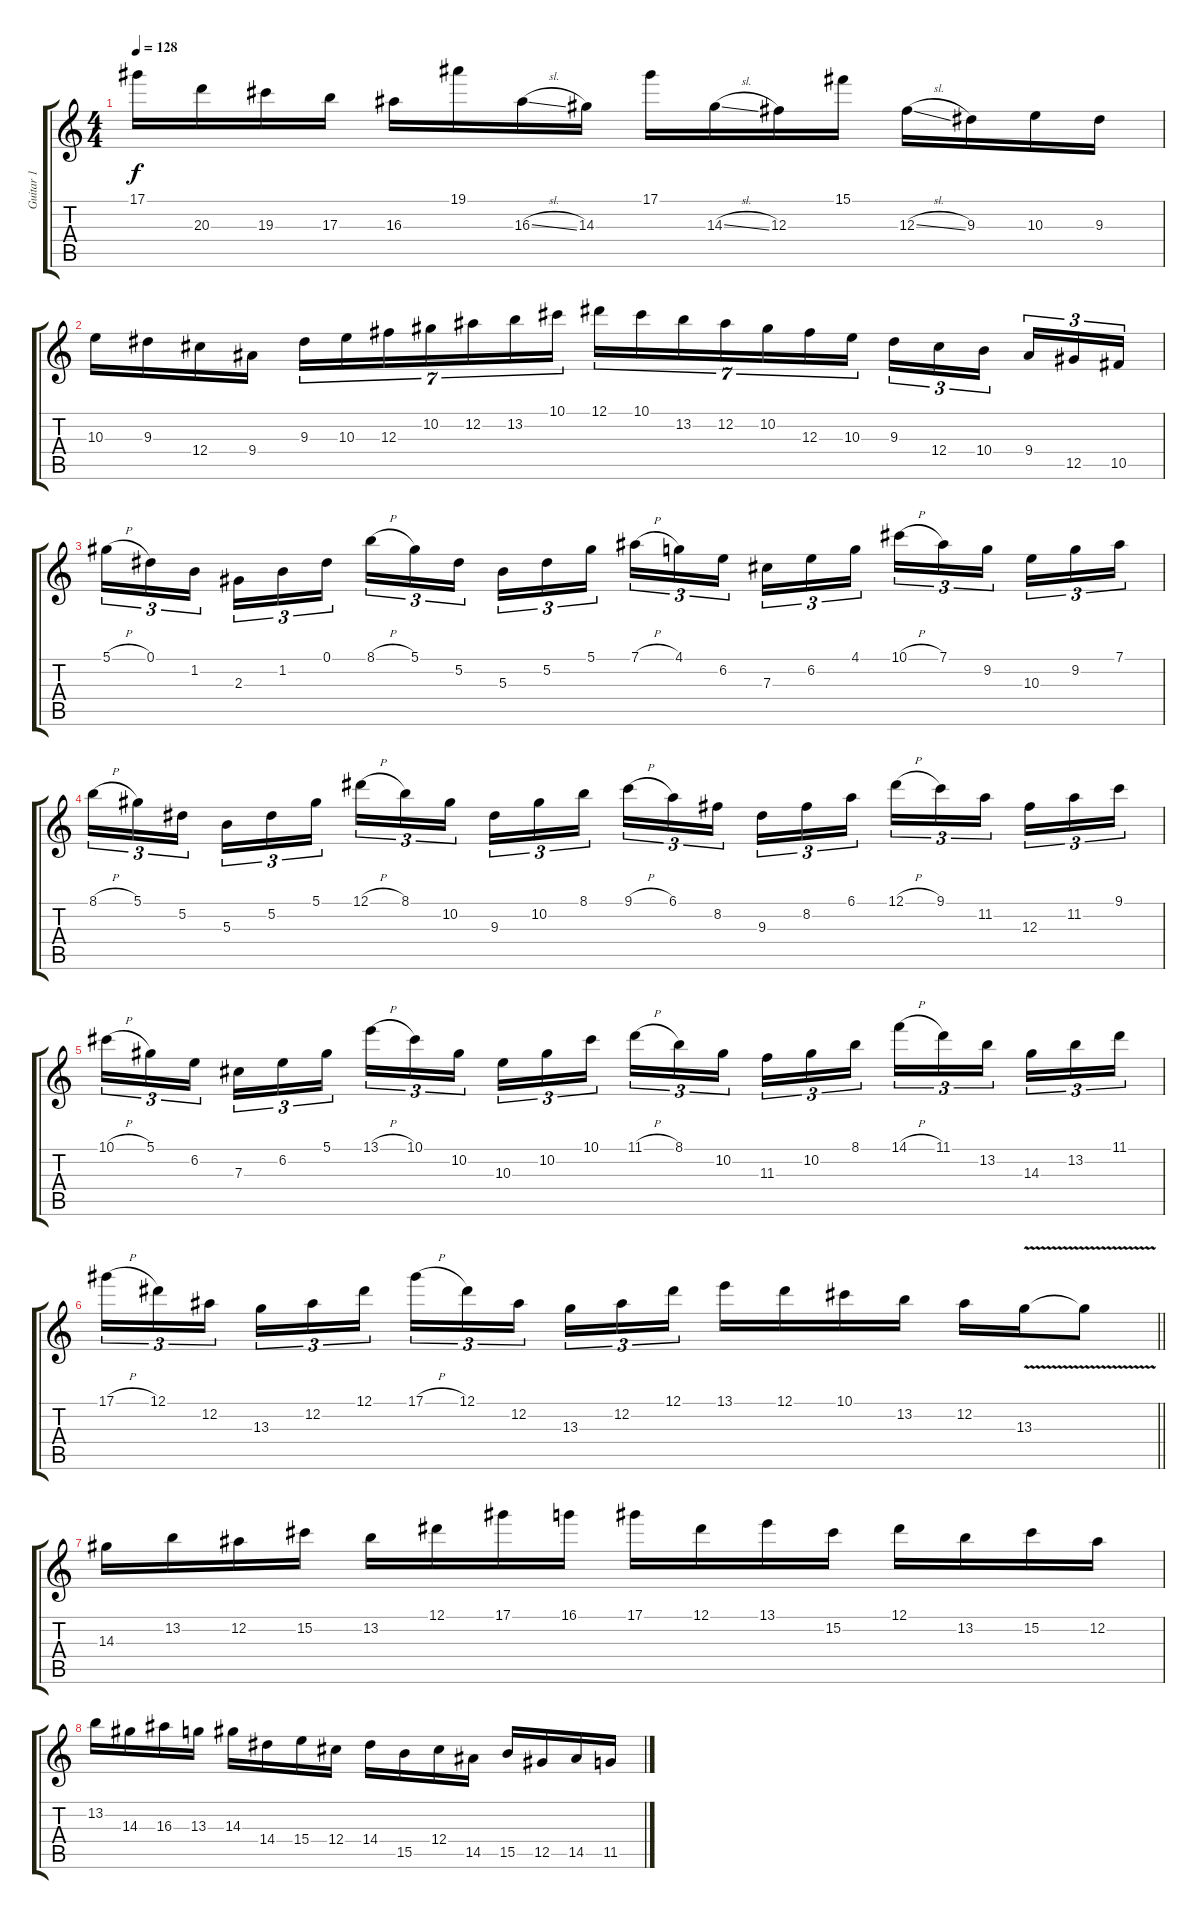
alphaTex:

\track ("Guitar 1" "Guitar 1") {instrument overdrivenguitar}
\staff {score tabs}
\tuning (Eb4 Bb3 Gb3 Db3 Ab2 Eb2) {hide}
\ts (4 4)
\tempo 128
\clef g2
\ks c
17.1.16{dy f} 20.3.16 19.3.16 17.3.16 16.3.16 19.1.16 16.3{sl}.16 14.3.16 17.1.16 14.3{sl}.16 12.3.16 15.1.16 12.3{sl}.16 9.3.16 10.3.16 9.3.16 |
10.3.16 9.3.16 12.4.16 9.4.16 9.3.16{tu (7 4)} 10.3.16{tu (7 4)} 12.3.16{tu (7 4)} 10.2.16{tu (7 4)} 12.2.16{tu (7 4)} 13.2.16{tu (7 4)} 10.1.16{tu (7 4)} 12.1.16{tu (7 4)} 10.1.16{tu (7 4)} 13.2.16{tu (7 4)} 12.2.16{tu (7 4)} 10.2.16{tu (7 4)} 12.3.16{tu (7 4)} 10.3.16{tu (7 4)} 9.3.16{tu (3 2)} 12.4.16{tu (3 2)} 10.4.16{tu (3 2) beam splitsecondary} 9.4.16{tu (3 2)} 12.5.16{tu (3 2)} 10.5.16{tu (3 2)} |
5.1{h}.16{tu (3 2)} 0.1.16{tu (3 2)} 1.2.16{tu (3 2) beam splitsecondary} 2.3.16{tu (3 2)} 1.2.16{tu (3 2)} 0.1.16{tu (3 2)} 8.1{h}.16{tu (3 2)} 5.1.16{tu (3 2)} 5.2.16{tu (3 2) beam splitsecondary} 5.3.16{tu (3 2)} 5.2.16{tu (3 2)} 5.1.16{tu (3 2)} 7.1{h}.16{tu (3 2)} 4.1.16{tu (3 2)} 6.2.16{tu (3 2) beam splitsecondary} 7.3.16{tu (3 2)} 6.2.16{tu (3 2)} 4.1.16{tu (3 2)} 10.1{h}.16{tu (3 2)} 7.1.16{tu (3 2)} 9.2.16{tu (3 2) beam splitsecondary} 10.3.16{tu (3 2)} 9.2.16{tu (3 2)} 7.1.16{tu (3 2)} |
8.1{h}.16{tu (3 2)} 5.1.16{tu (3 2)} 5.2.16{tu (3 2) beam splitsecondary} 5.3.16{tu (3 2)} 5.2.16{tu (3 2)} 5.1.16{tu (3 2)} 12.1{h}.16{tu (3 2)} 8.1.16{tu (3 2)} 10.2.16{tu (3 2) beam splitsecondary} 9.3.16{tu (3 2)} 10.2.16{tu (3 2)} 8.1.16{tu (3 2)} 9.1{h}.16{tu (3 2)} 6.1.16{tu (3 2)} 8.2.16{tu (3 2) beam splitsecondary} 9.3.16{tu (3 2)} 8.2.16{tu (3 2)} 6.1.16{tu (3 2)} 12.1{h}.16{tu (3 2)} 9.1.16{tu (3 2)} 11.2.16{tu (3 2) beam splitsecondary} 12.3.16{tu (3 2)} 11.2.16{tu (3 2)} 9.1.16{tu (3 2)} |
10.1{h}.16{tu (3 2)} 5.1.16{tu (3 2)} 6.2.16{tu (3 2) beam splitsecondary} 7.3.16{tu (3 2)} 6.2.16{tu (3 2)} 5.1.16{tu (3 2)} 13.1{h}.16{tu (3 2)} 10.1.16{tu (3 2)} 10.2.16{tu (3 2) beam splitsecondary} 10.3.16{tu (3 2)} 10.2.16{tu (3 2)} 10.1.16{tu (3 2)} 11.1{h}.16{tu (3 2)} 8.1.16{tu (3 2)} 10.2.16{tu (3 2) beam splitsecondary} 11.3.16{tu (3 2)} 10.2.16{tu (3 2)} 8.1.16{tu (3 2)} 14.1{h}.16{tu (3 2)} 11.1.16{tu (3 2)} 13.2.16{tu (3 2) beam splitsecondary} 14.3.16{tu (3 2)} 13.2.16{tu (3 2)} 11.1.16{tu (3 2)} |
\barLineRight lightlight
17.1{h}.16{tu (3 2)} 12.1.16{tu (3 2)} 12.2.16{tu (3 2) beam splitsecondary} 13.3.16{tu (3 2)} 12.2.16{tu (3 2)} 12.1.16{tu (3 2)} 17.1{h}.16{tu (3 2)} 12.1.16{tu (3 2)} 12.2.16{tu (3 2) beam splitsecondary} 13.3.16{tu (3 2)} 12.2.16{tu (3 2)} 12.1.16{tu (3 2)} 13.1.16 12.1.16 10.1.16 13.2.16 12.2.16 13.3{v}.16 13.3{t}.8 |
\section ("" "")
14.3.16{balance 13} 13.2.16 12.2.16 15.2.16 13.2.16 12.1.16 17.1.16 16.1.16 17.1.16 12.1.16 13.1.16 15.2.16 12.1.16 13.2.16 15.2.16 12.2.16 |
13.2.16 14.3.16 16.3.16 13.3.16 14.3.16 14.4.16 15.4.16 12.4.16 14.4.16 15.5.16 12.4.16 14.5.16 15.5.16 12.5.16 14.5.16 11.5.16
